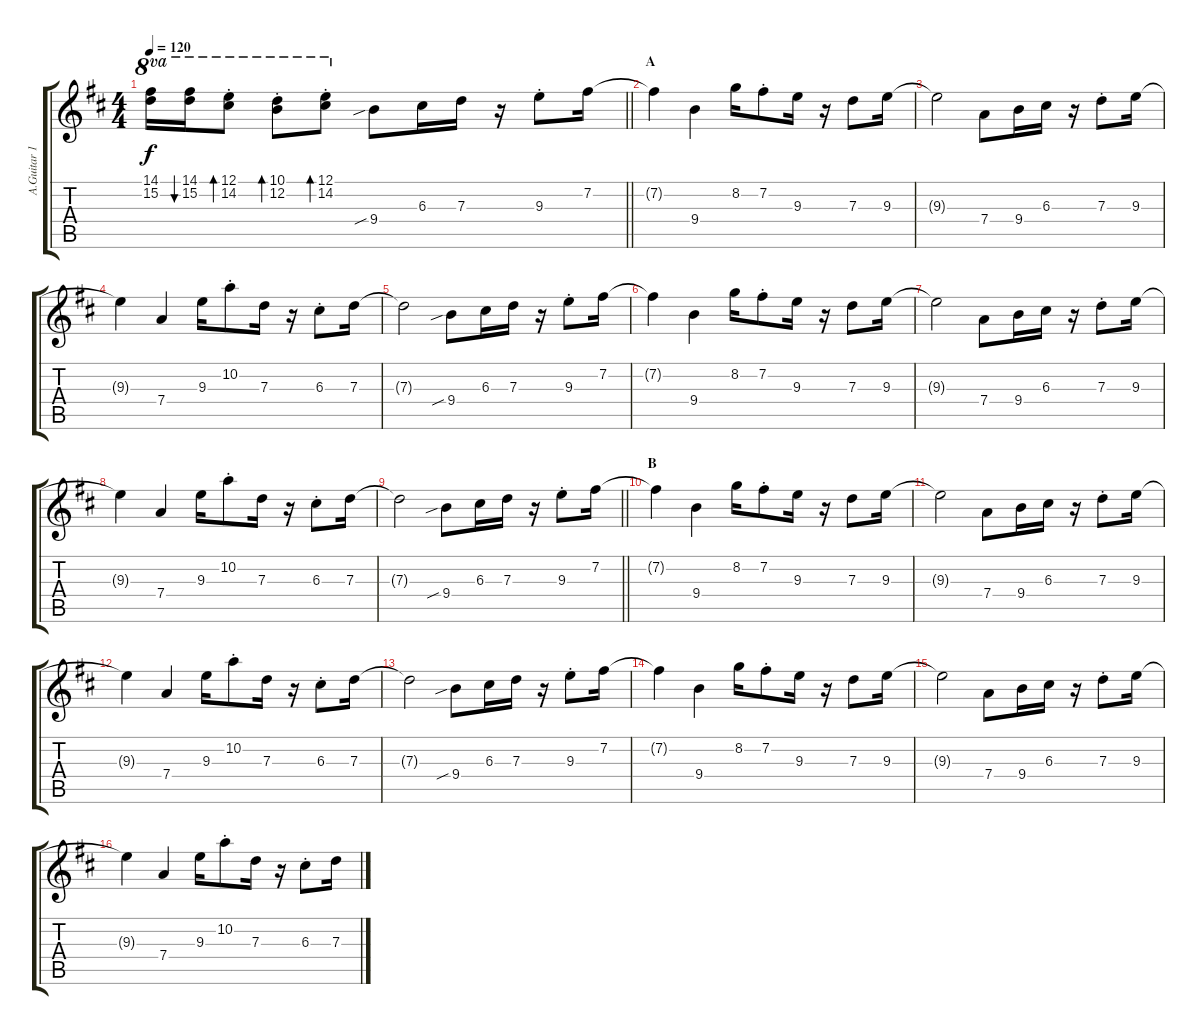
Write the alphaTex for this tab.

\track ("A.Guitar 1" "A.Guitar 1") {instrument acousticguitarsteel}
\staff {score tabs}
\tuning (E4 B3 G3 D3 A2 E2) {hide}
\ts (4 4)
\tempo 120
\clef g2
\barLineRight lightlight
\ks d
(14.1{t} 15.2{t}).16{ot 8va dy f} (14.1 15.2).16{bu 30 ot 8va} (12.1{st} 14.2{st}).8{bd 30 ot 8va} (10.1{st} 12.2{st}).8{bd 30 ot 8va} (12.1{st} 14.2{st}).8{bd 30 ot 8va} 9.4{sib}.8{instrument acousticguitarnylon} 6.3.16 7.3.16 r.16 9.3{st}.8 7.2.16 |
\section ("" "A")
7.2{t}.4 9.4.4 8.2.16 7.2{st}.8 9.3.16 r.16 7.3.8 9.3.16 |
9.3{t}.2 7.4.8 9.4.16 6.3.16 r.16 7.3{st}.8 9.3.16 |
9.3{t}.4 7.4.4 9.3.16 10.2{st}.8 7.3.16 r.16 6.3{st}.8 7.3.16 |
7.3{t}.2 9.4{sib}.8 6.3.16 7.3.16 r.16 9.3{st}.8 7.2.16 |
7.2{t}.4 9.4.4 8.2.16 7.2{st}.8 9.3.16 r.16 7.3.8 9.3.16 |
9.3{t}.2 7.4.8 9.4.16 6.3.16 r.16 7.3{st}.8 9.3.16 |
9.3{t}.4 7.4.4 9.3.16 10.2{st}.8 7.3.16 r.16 6.3{st}.8 7.3.16 |
\barLineRight lightlight
7.3{t}.2{txt ""} 9.4{sib}.8 6.3.16 7.3.16 r.16 9.3{st}.8 7.2.16 |
\section ("" "B")
7.2{t}.4 9.4.4 8.2.16 7.2{st}.8 9.3.16 r.16 7.3.8 9.3.16 |
9.3{t}.2 7.4.8 9.4.16 6.3.16 r.16 7.3{st}.8 9.3.16 |
9.3{t}.4 7.4.4 9.3.16 10.2{st}.8 7.3.16 r.16 6.3{st}.8 7.3.16 |
7.3{t}.2 9.4{sib}.8 6.3.16 7.3.16 r.16 9.3{st}.8 7.2.16 |
7.2{t}.4 9.4.4 8.2.16 7.2{st}.8 9.3.16 r.16 7.3.8 9.3.16 |
9.3{t}.2 7.4.8 9.4.16 6.3.16 r.16 7.3{st}.8 9.3.16 |
9.3{t}.4 7.4.4 9.3.16 10.2{st}.8 7.3.16 r.16 6.3{st}.8 7.3.16{txt ""}
